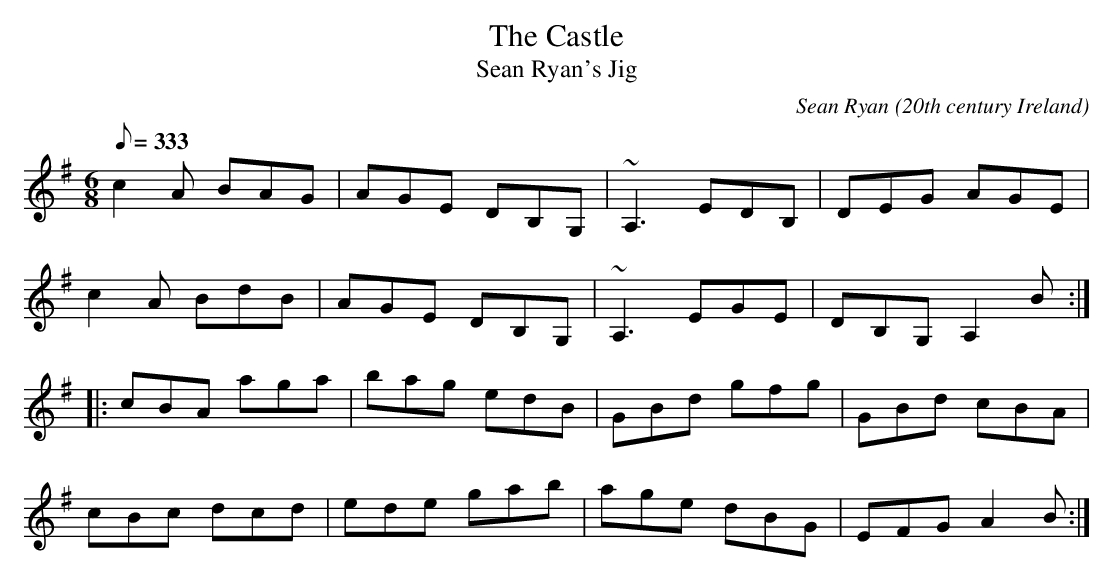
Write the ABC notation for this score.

X:1
T:The Castle
T:Sean Ryan's Jig
C:Sean Ryan
O:20th century Ireland
L:1/8
Q:333
M:6/8
K:Ador
c2 A BAG|AGE DB,G,|~A,3 EDB,|DEG AGE|
c2 A BdB|AGE DB,G,|~A,3 EGE|DB,G, A,2 B:|
|:cBA aga|bag edB|GBd gfg|GBd cBA|
cBc dcd|ede gab|age dBG|EFG A2 B:|
